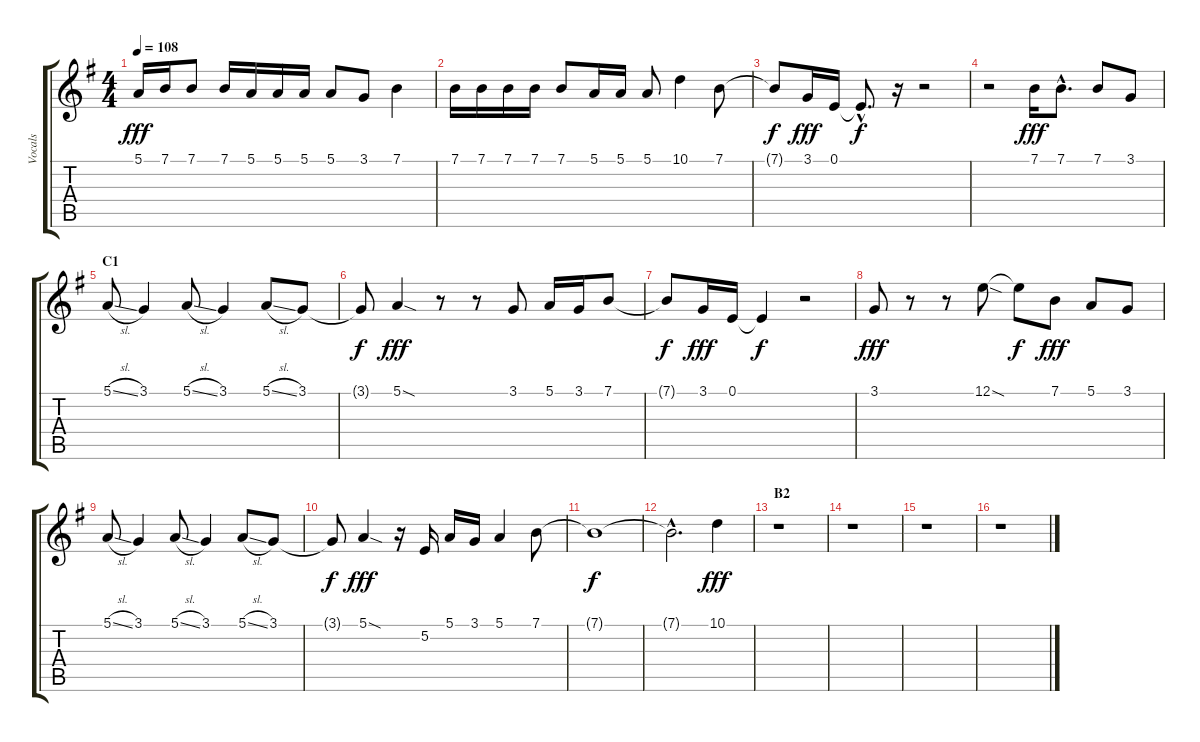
\track ("Vocals" "Vocals") {instrument lead6voice}
\staff {score tabs}
\tuning (E4 B3 G3 D3 A2 E2) {hide}
\ts (4 4)
\tempo 108
\clef g2
\ks g
5.1.16{dy fff} 7.1.16 7.1.8 7.1.16 5.1.16 5.1.16 5.1.16 5.1.8 3.1.8 7.1.4 |
7.1.16 7.1.16 7.1.16 7.1.16 7.1.8 5.1.16 5.1.16 5.1.8 10.1.4 7.1.8 |
7.1{t}.8{dy f} 3.1.16{dy fff} 0.1.16 0.1{hac t}.8{d dy f} r.16 r.2 |
r.2 7.1.16{dy fff} 7.1{hac}.8{d} 7.1.8 3.1.8 |
\section ("" "C1")
5.1{sl}.8 3.1.4 5.1{sl}.8 3.1.4 5.1{sl}.8 3.1.8 |
3.1{t}.8{dy f} 5.1{sod}.4{dy fff} r.8 r.8 3.1.8 5.1.16 3.1.16 7.1.8 |
7.1{t}.8{dy f} 3.1.16{dy fff} 0.1.16 0.1{t}.4{dy f} r.2 |
3.1.8{dy fff} r.8 r.8 12.1{sod}.8 12.1{t}.8{dy f} 7.1.8{dy fff} 5.1.8 3.1.8 |
5.1{sl}.8 3.1.4 5.1{sl}.8 3.1.4 5.1{sl}.8 3.1.8 |
3.1{t}.8{dy f} 5.1{sod}.4{dy fff} r.16 5.2.16 5.1.16 3.1.16 5.1.4 7.1.8 |
7.1{t}.1{dy f} |
7.1{hac t}.2{d} 10.1.4{dy fff} |
\section ("" "B2")
r.1 |
r.1 |
r.1 |
r.1
